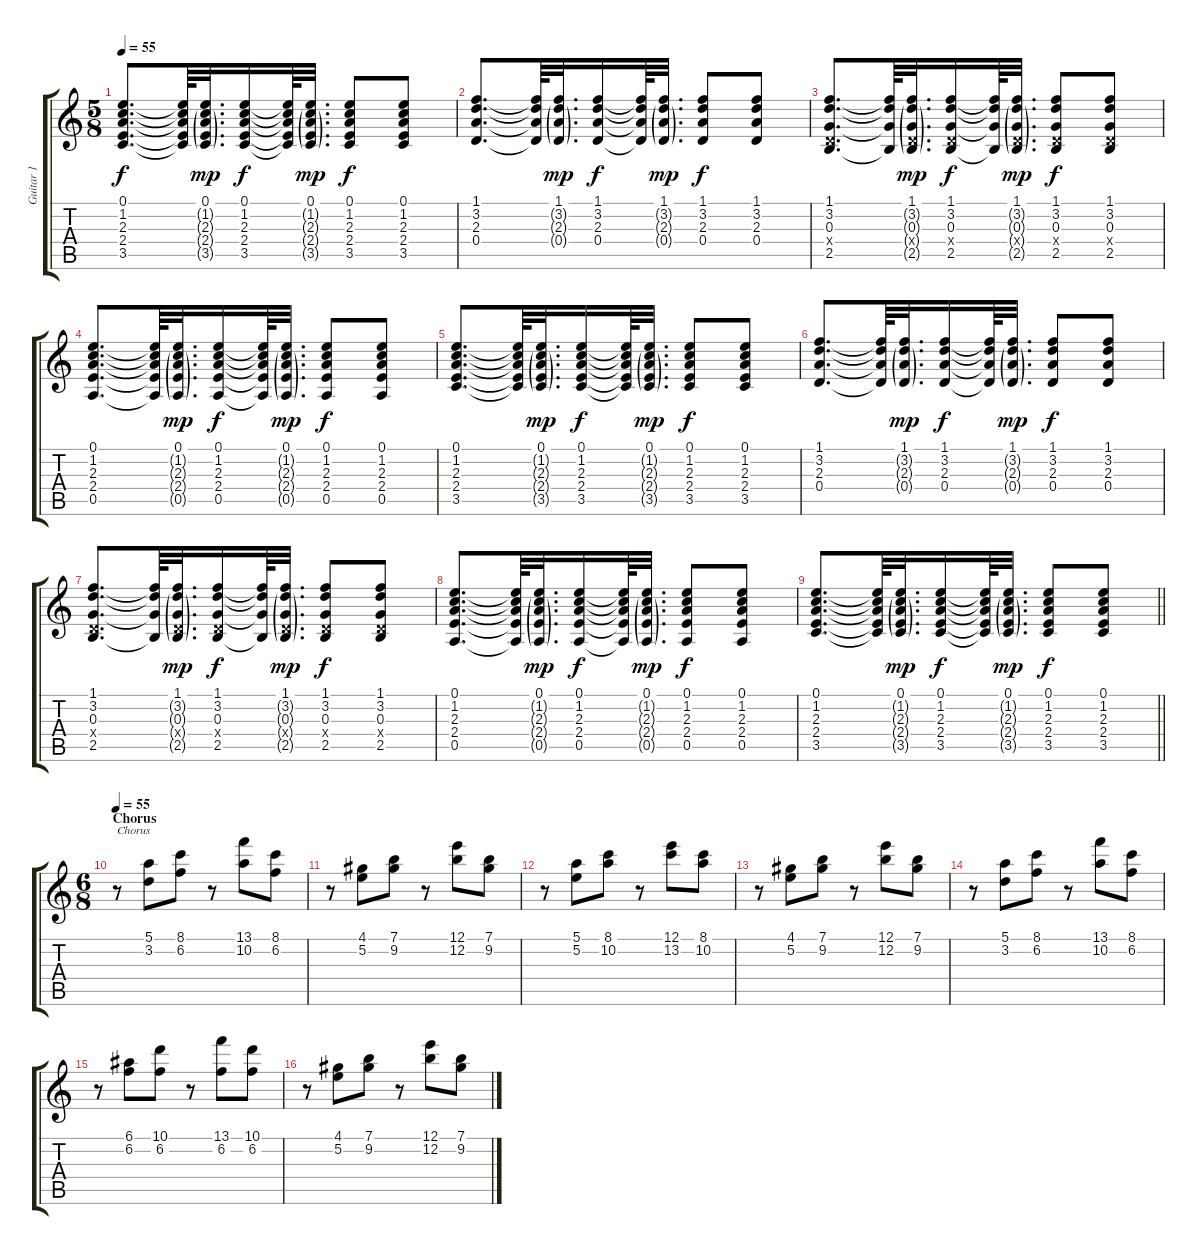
\track ("Guitar 1" "Guitar 1") {instrument acousticguitarsteel}
\staff {score tabs}
\tuning (E4 B3 G3 D3 A2 D2) {hide}
\ts (5 8)
\tempo 55
\clef g2
\ks c
(0.1 1.2 2.3 2.4 3.5).8{d dy f} (0.1{t} 1.2{t} 2.3{t} 2.4{t} 3.5{t}).64 (0.1 1.2{g} 2.3{g} 2.4{g} 3.5{g}).32{d dy mp} (0.1 1.2 2.3 2.4 3.5).16{dy f} (0.1{t} 1.2{t} 2.3{t} 2.4{t} 3.5{t}).64 (0.1 1.2{g} 2.3{g} 2.4{g} 3.5{g}).32{d dy mp} (0.1 1.2 2.3 2.4 3.5).8{dy f} (0.1 1.2 2.3 2.4 3.5).8 |
(1.1 3.2 2.3 0.4).8{d} (1.1{t} 3.2{t} 2.3{t} 0.4{t}).64 (1.1 3.2{g} 2.3{g} 0.4{g}).32{d dy mp} (1.1 3.2 2.3 0.4).16{dy f} (1.1{t} 3.2{t} 2.3{t} 0.4{t}).64 (1.1 3.2{g} 2.3{g} 0.4{g}).32{d dy mp} (1.1 3.2 2.3 0.4).8{dy f} (1.1 3.2 2.3 0.4).8 |
(1.1 3.2 0.3 0.4{x} 2.5).8{d} (1.1{t} 3.2{t} 0.3{t} 2.5{t}).64 (1.1 3.2{g} 0.3{g} 0.4{g x} 2.5{g}).32{d dy mp} (1.1 3.2 0.3 0.4{x} 2.5).16{dy f} (1.1{t} 3.2{t} 0.3{t} 2.5{t}).64 (1.1 3.2{g} 0.3{g} 0.4{g x} 2.5{g}).32{d dy mp} (1.1 3.2 0.3 0.4{x} 2.5).8{dy f} (1.1 3.2 0.3 0.4{x} 2.5).8 |
(0.1 1.2 2.3 2.4 0.5).8{d} (0.1{t} 1.2{t} 2.3{t} 2.4{t} 0.5{t}).64 (0.1 1.2{g} 2.3{g} 2.4{g} 0.5{g}).32{d dy mp} (0.1 1.2 2.3 2.4 0.5).16{dy f} (0.1{t} 1.2{t} 2.3{t} 2.4{t} 0.5{t}).64 (0.1 1.2{g} 2.3{g} 2.4{g} 0.5{g}).32{d dy mp} (0.1 1.2 2.3 2.4 0.5).8{dy f} (0.1 1.2 2.3 2.4 0.5).8 |
(0.1 1.2 2.3 2.4 3.5).8{d} (0.1{t} 1.2{t} 2.3{t} 2.4{t} 3.5{t}).64 (0.1 1.2{g} 2.3{g} 2.4{g} 3.5{g}).32{d dy mp} (0.1 1.2 2.3 2.4 3.5).16{dy f} (0.1{t} 1.2{t} 2.3{t} 2.4{t} 3.5{t}).64 (0.1 1.2{g} 2.3{g} 2.4{g} 3.5{g}).32{d dy mp} (0.1 1.2 2.3 2.4 3.5).8{dy f} (0.1 1.2 2.3 2.4 3.5).8 |
(1.1 3.2 2.3 0.4).8{d} (1.1{t} 3.2{t} 2.3{t} 0.4{t}).64 (1.1 3.2{g} 2.3{g} 0.4{g}).32{d dy mp} (1.1 3.2 2.3 0.4).16{dy f} (1.1{t} 3.2{t} 2.3{t} 0.4{t}).64 (1.1 3.2{g} 2.3{g} 0.4{g}).32{d dy mp} (1.1 3.2 2.3 0.4).8{dy f} (1.1 3.2 2.3 0.4).8 |
(1.1 3.2 0.3 0.4{x} 2.5).8{d} (1.1{t} 3.2{t} 0.3{t} 2.5{t}).64 (1.1 3.2{g} 0.3{g} 0.4{g x} 2.5{g}).32{d dy mp} (1.1 3.2 0.3 0.4{x} 2.5).16{dy f} (1.1{t} 3.2{t} 0.3{t} 2.5{t}).64 (1.1 3.2{g} 0.3{g} 0.4{g x} 2.5{g}).32{d dy mp} (1.1 3.2 0.3 0.4{x} 2.5).8{dy f} (1.1 3.2 0.3 0.4{x} 2.5).8 |
(0.1 1.2 2.3 2.4 0.5).8{d} (0.1{t} 1.2{t} 2.3{t} 2.4{t} 0.5{t}).64 (0.1 1.2{g} 2.3{g} 2.4{g} 0.5{g}).32{d dy mp} (0.1 1.2 2.3 2.4 0.5).16{dy f} (0.1{t} 1.2{t} 2.3{t} 2.4{t} 0.5{t}).64 (0.1 1.2{g} 2.3{g} 2.4{g} 0.5{g}).32{d dy mp} (0.1 1.2 2.3 2.4 0.5).8{dy f} (0.1 1.2 2.3 2.4 0.5).8 |
\barLineRight lightlight
(0.1 1.2 2.3 2.4 3.5).8{d} (0.1{t} 1.2{t} 2.3{t} 2.4{t} 3.5{t}).64 (0.1 1.2{g} 2.3{g} 2.4{g} 3.5{g}).32{d dy mp} (0.1 1.2 2.3 2.4 3.5).16{dy f} (0.1{t} 1.2{t} 2.3{t} 2.4{t} 3.5{t}).64 (0.1 1.2{g} 2.3{g} 2.4{g} 3.5{g}).32{d dy mp} (0.1 1.2 2.3 2.4 3.5).8{dy f} (0.1 1.2 2.3 2.4 3.5).8 |
\ts (6 8)
\section ("" "Chorus")
\tempo 55
r.8{txt "Chorus"} (5.1 3.2).8 (8.1 6.2).8 r.8 (13.1 10.2).8 (8.1 6.2).8 |
r.8 (4.1 5.2).8 (7.1 9.2).8 r.8 (12.1 12.2).8 (7.1 9.2).8 |
r.8 (5.1 5.2).8 (8.1 10.2).8 r.8 (12.1 13.2).8 (8.1 10.2).8 |
r.8 (4.1 5.2).8 (7.1 9.2).8 r.8 (12.1 12.2).8 (7.1 9.2).8 |
r.8 (5.1 3.2).8 (8.1 6.2).8 r.8 (13.1 10.2).8 (8.1 6.2).8 |
r.8 (6.1 6.2).8 (10.1 6.2).8 r.8 (13.1 6.2).8 (10.1 6.2).8 |
r.8 (4.1 5.2).8 (7.1 9.2).8 r.8 (12.1 12.2).8 (7.1 9.2).8
